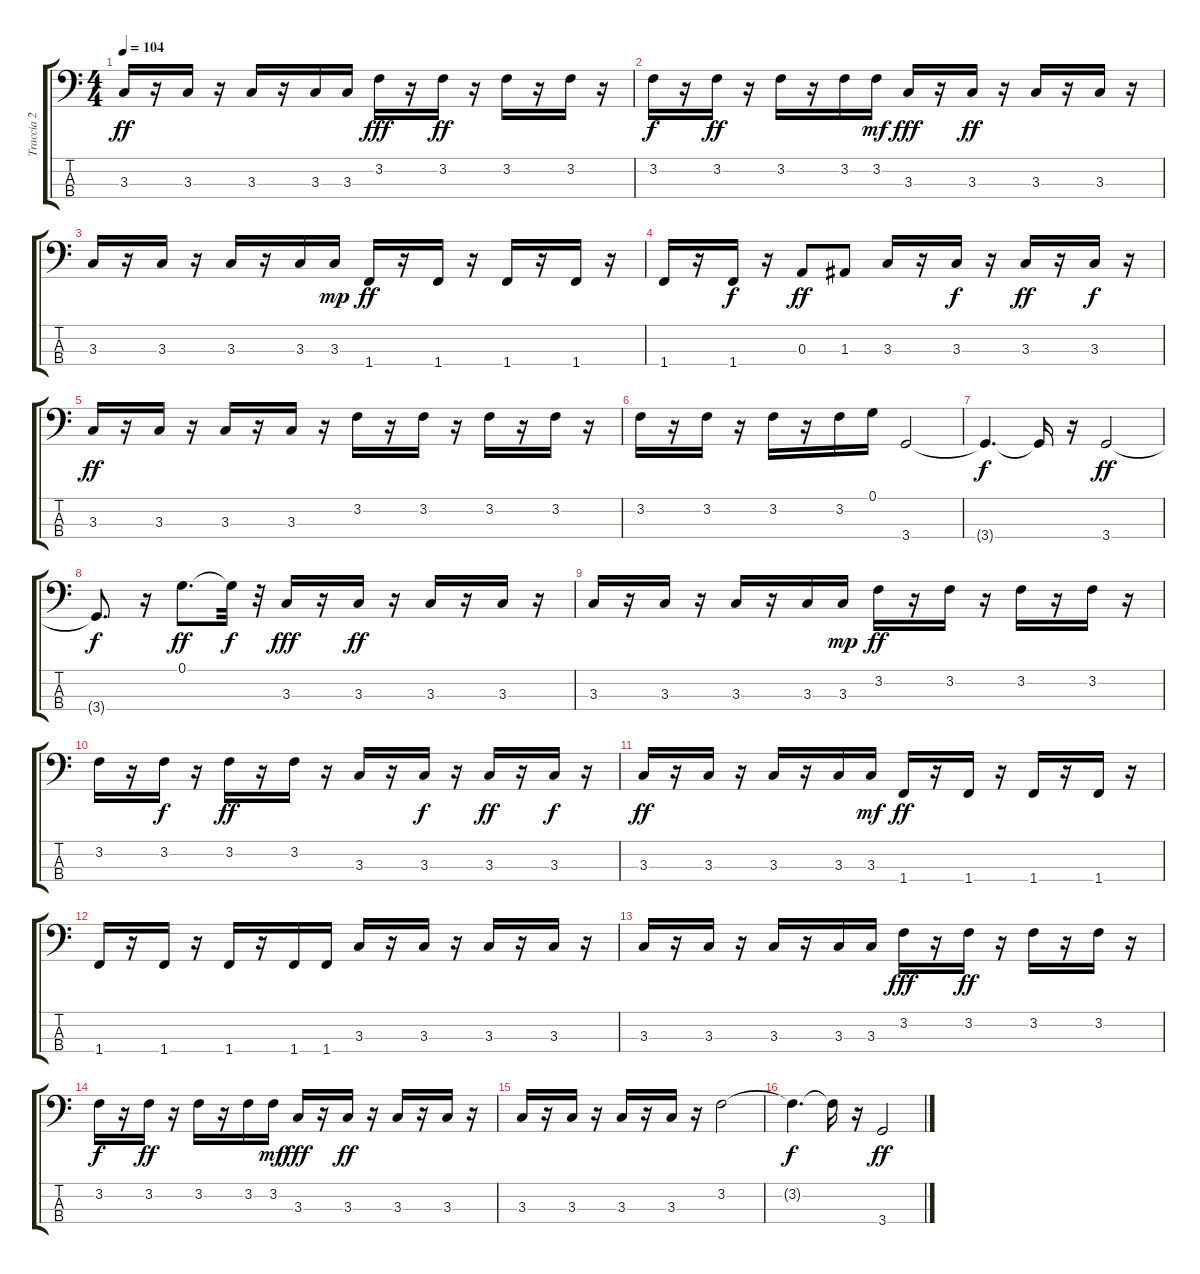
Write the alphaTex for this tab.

\track ("Traccia 2" "Traccia 2") {instrument electricbassfinger}
\staff {score tabs}
\tuning (G2 D2 A1 E1) {hide}
\ts (4 4)
\tempo 104
\clef f4
\ks c
3.3.16{dy ff} r.16 3.3.16 r.16 3.3.16 r.16 3.3.16 3.3.16 3.2.16{dy fff} r.16 3.2.16{dy ff} r.16 3.2.16 r.16 3.2.16 r.16 |
3.2.16{dy f} r.16 3.2.16{dy ff} r.16 3.2.16 r.16 3.2.16 3.2.16{dy mf} 3.3.16{dy fff} r.16 3.3.16{dy ff} r.16 3.3.16 r.16 3.3.16 r.16 |
3.3.16 r.16 3.3.16 r.16 3.3.16 r.16 3.3.16 3.3.16{dy mp} 1.4.16{dy ff} r.16 1.4.16 r.16 1.4.16 r.16 1.4.16 r.16 |
1.4.16 r.16 1.4.16{dy f} r.16 0.3.8{dy ff} 1.3.8 3.3.16 r.16 3.3.16{dy f} r.16 3.3.16{dy ff} r.16 3.3.16{dy f} r.16 |
3.3.16{dy ff} r.16 3.3.16 r.16 3.3.16 r.16 3.3.16 r.16 3.2.16 r.16 3.2.16 r.16 3.2.16 r.16 3.2.16 r.16 |
3.2.16 r.16 3.2.16 r.16 3.2.16 r.16 3.2.16 0.1.16 3.4.2 |
3.4{t}.4{d dy f} 3.4{t}.16 r.16 3.4.2{dy ff} |
3.4{t}.8{d dy f} r.16 0.1.8{d dy ff} 0.1{t}.32{dy f} r.32 3.3.16{dy fff} r.16 3.3.16{dy ff} r.16 3.3.16 r.16 3.3.16 r.16 |
3.3.16 r.16 3.3.16 r.16 3.3.16 r.16 3.3.16 3.3.16{dy mp} 3.2.16{dy ff} r.16 3.2.16 r.16 3.2.16 r.16 3.2.16 r.16 |
3.2.16 r.16 3.2.16{dy f} r.16 3.2.16{dy ff} r.16 3.2.16 r.16 3.3.16 r.16 3.3.16{dy f} r.16 3.3.16{dy ff} r.16 3.3.16{dy f} r.16 |
3.3.16{dy ff} r.16 3.3.16 r.16 3.3.16 r.16 3.3.16 3.3.16{dy mf} 1.4.16{dy ff} r.16 1.4.16 r.16 1.4.16 r.16 1.4.16 r.16 |
1.4.16 r.16 1.4.16 r.16 1.4.16 r.16 1.4.16 1.4.16 3.3.16 r.16 3.3.16 r.16 3.3.16 r.16 3.3.16 r.16 |
3.3.16 r.16 3.3.16 r.16 3.3.16 r.16 3.3.16 3.3.16 3.2.16{dy fff} r.16 3.2.16{dy ff} r.16 3.2.16 r.16 3.2.16 r.16 |
3.2.16{dy f} r.16 3.2.16{dy ff} r.16 3.2.16 r.16 3.2.16 3.2.16{dy mf} 3.3.16{dy fff} r.16 3.3.16{dy ff} r.16 3.3.16 r.16 3.3.16 r.16 |
3.3.16 r.16 3.3.16 r.16 3.3.16 r.16 3.3.16 r.16 3.2.2 |
3.2{t}.4{d dy f} 3.2{t}.16 r.16 3.4.2{dy ff}
